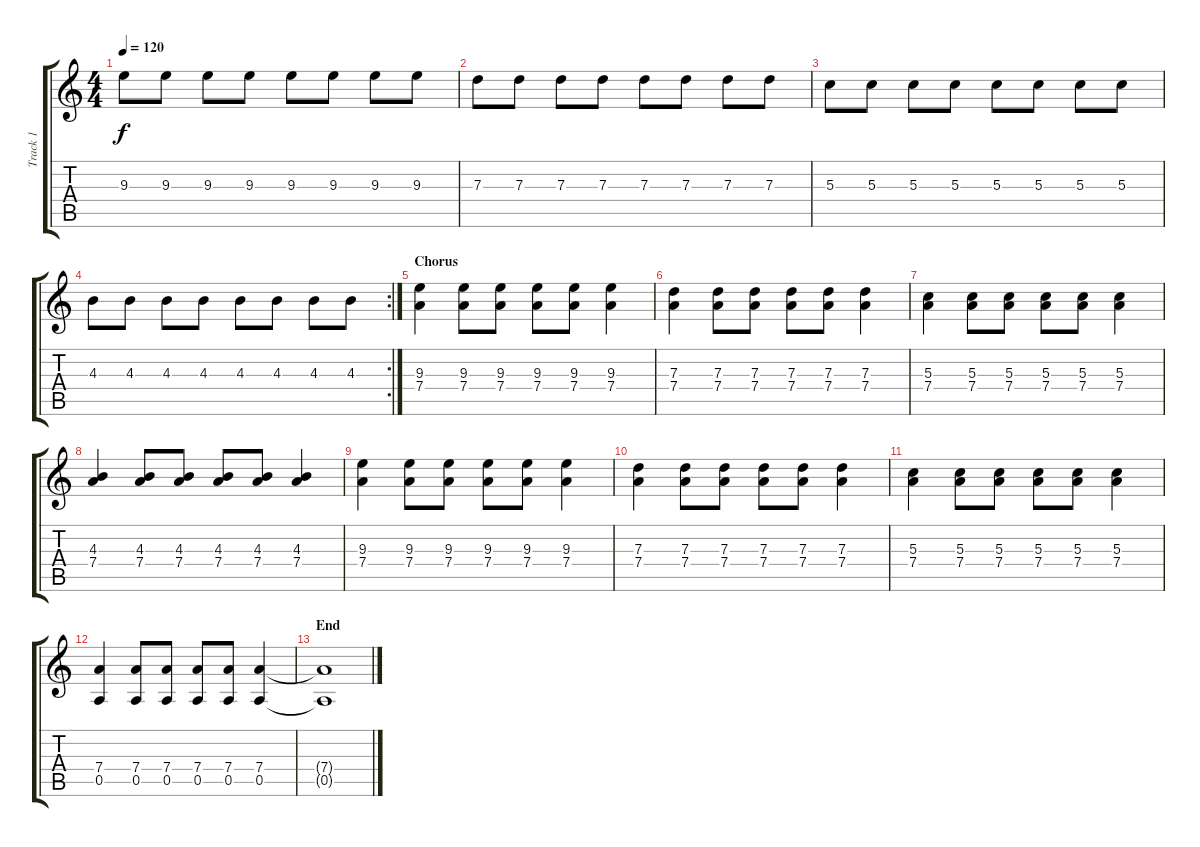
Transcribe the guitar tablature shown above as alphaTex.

\track ("Track 1" "Track 1") {instrument distortionguitar}
\staff {score tabs}
\tuning (E4 B3 G3 D3 A2 E2) {hide}
\ts (4 4)
\tempo 120
\clef g2
\ks c
9.3.8{dy f} 9.3.8 9.3.8 9.3.8 9.3.8 9.3.8 9.3.8 9.3.8 |
7.3.8 7.3.8 7.3.8 7.3.8 7.3.8 7.3.8 7.3.8 7.3.8 |
5.3.8 5.3.8 5.3.8 5.3.8 5.3.8 5.3.8 5.3.8 5.3.8 |
\rc 2
4.3.8 4.3.8 4.3.8 4.3.8 4.3.8 4.3.8 4.3.8 4.3.8 |
\section ("" "Chorus")
(9.3 7.4).4 (9.3 7.4).8 (9.3 7.4).8 (9.3 7.4).8 (9.3 7.4).8 (9.3 7.4).4 |
(7.3 7.4).4 (7.3 7.4).8 (7.3 7.4).8 (7.3 7.4).8 (7.3 7.4).8 (7.3 7.4).4 |
(5.3 7.4).4 (5.3 7.4).8 (5.3 7.4).8 (5.3 7.4).8 (5.3 7.4).8 (5.3 7.4).4 |
(4.3 7.4).4 (4.3 7.4).8 (4.3 7.4).8 (4.3 7.4).8 (4.3 7.4).8 (4.3 7.4).4 |
(9.3 7.4).4 (9.3 7.4).8 (9.3 7.4).8 (9.3 7.4).8 (9.3 7.4).8 (9.3 7.4).4 |
(7.3 7.4).4 (7.3 7.4).8 (7.3 7.4).8 (7.3 7.4).8 (7.3 7.4).8 (7.3 7.4).4 |
(5.3 7.4).4 (5.3 7.4).8 (5.3 7.4).8 (5.3 7.4).8 (5.3 7.4).8 (5.3 7.4).4 |
(7.4 0.5).4 (7.4 0.5).8 (7.4 0.5).8 (7.4 0.5).8 (7.4 0.5).8 (7.4 0.5).4 |
\section ("" "End")
(7.4{t} 0.5{t}).1
